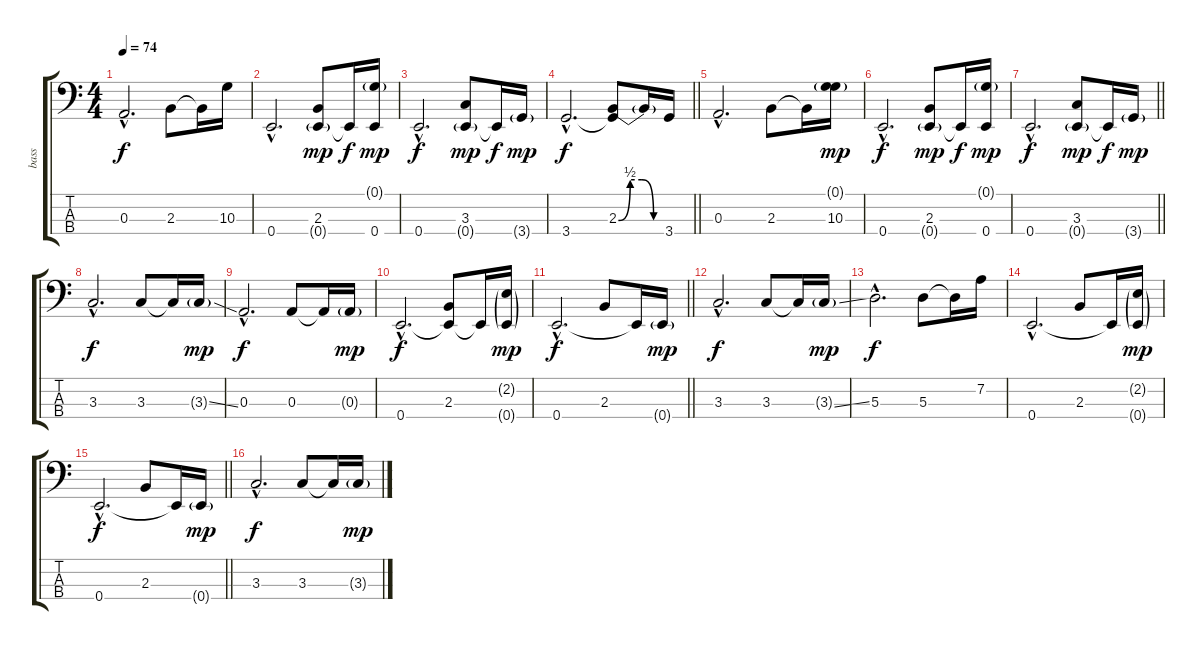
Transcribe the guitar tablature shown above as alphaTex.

\track ("bass" "bass") {instrument electricbassfinger}
\staff {score tabs}
\tuning (G2 D2 A1 E1) {hide}
\ts (4 4)
\tempo 74
\clef f4
\ks c
0.3{hac}.2{d dy f} 2.3.8 2.3{t}.16 10.3.16 |
0.4{hac}.2{d} (2.3 0.4{g}).8{dy mp} 0.4{t}.16{dy f} (0.1{g} 0.4).16{dy mp} |
0.4{hac}.2{d dy f} (3.3 0.4{g}).8{dy mp} 0.4{t}.16{dy f} 3.4{g}.16{dy mp} |
\barLineRight lightlight
3.4{hac}.2{d dy f} (2.3{be (custom 0 0 15 2 30 2 45 0 60 0)} 3.4{t}).8 2.3{t}.16 3.4.16 |
0.3{hac}.2{d} 2.3.8 2.3{t}.16 (0.1{g} 10.3).16{dy mp} |
0.4{hac}.2{d dy f} (2.3 0.4{g}).8{dy mp} 0.4{t}.16{dy f} (0.1{g} 0.4).16{dy mp} |
\barLineRight lightlight
0.4{hac}.2{d dy f} (3.3 0.4{g}).8{dy mp} 0.4{t}.16{dy f} 3.4{g}.16{dy mp} |
3.3{hac}.2{d dy f} 3.3.8 3.3{t}.16 3.3{ss g}.16{dy mp} |
0.3{hac}.2{d dy f} 0.3.8 0.3{t}.16 0.3{g}.16{dy mp} |
0.4{hac}.2{d dy f} (2.3 0.4{t}).8 0.4{t}.16 (2.2{g} 0.4{g}).16{dy mp} |
\barLineRight lightlight
0.4{hac}.2{d dy f} 2.3.8 0.4{t}.16 0.4{g}.16{dy mp} |
3.3{hac}.2{d dy f} 3.3.8 3.3{t}.16 3.3{ss g}.16{dy mp} |
5.3{hac}.2{d dy f} 5.3.8 5.3{t}.16 7.2.16 |
0.4{hac}.2{d} 2.3.8 0.4{t}.16 (2.2{g} 0.4{g}).16{dy mp} |
\barLineRight lightlight
0.4{hac}.2{d dy f} 2.3.8 0.4{t}.16 0.4{g}.16{dy mp} |
3.3{hac}.2{d dy f} 3.3.8 3.3{t}.16 3.3{ss g}.16{dy mp}
